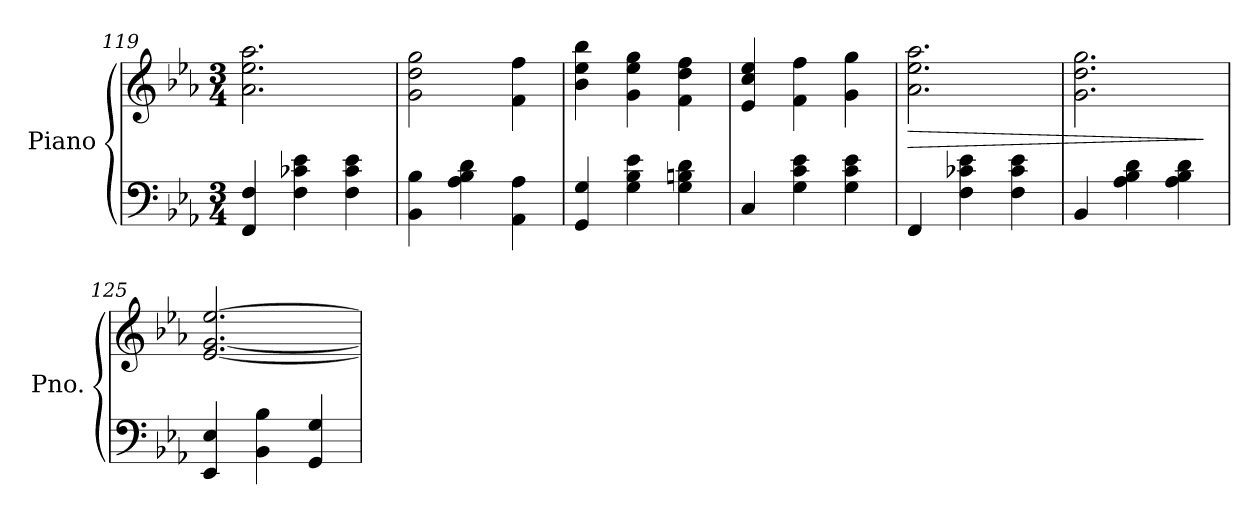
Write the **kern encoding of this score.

**kern	**kern	**dynam
*part1	*part1	*part1
*staff2	*staff1	*staff1/2
*I"Piano	*	*
*I'Pno.	*	*
*clefF4	*clefG2	*
*k[b-e-a-]	*k[b-e-a-]	*
*M3/4	*M3/4	*
=119	=119	=119
4FF/ 4F/	2.a-\ 2.ee-\ 2.aa-\	.
4F\ 4c-X\ 4e-\	.	.
4F\ 4c-\ 4e-\	.	.
=120	=120	=120
4BB-\ 4B-\	2g\ 2dd\ 2gg\	.
4A-\ 4B-\ 4d\	.	.
4AA-\ 4A-\	4f\ 4ff\	.
!!LO:PB:g=z
=121	=121	=121
4GG/ 4G/	4b-\ 4ee-\ 4bb-\	.
4G\ 4B-\ 4e-\	4g\ 4ee-\ 4gg\	.
4G\ 4Bn\ 4d\	4f\ 4dd\ 4ff\	.
=122	=122	=122
4C/	4e-/ 4cc/ 4ee-/	.
4G\ 4c\ 4e-\	4f\ 4ff\	.
4G\ 4c\ 4e-\	4g\ 4gg\	.
=123	=123	=123
!	!	!LO:HP:b
4FF/	2.a-\ 2.ee-\ 2.aa-\	>
4F\ 4c-X\ 4e-\	.	.
4F\ 4c-\ 4e-\	.	.
=124	=124	=124
4BB-/	2.g\ 2.dd\ 2.gg\	.
4A-\ 4B-\ 4d\	.	.
4A-\ 4B-\ 4d\	.	.
.	.	]
=125	=125	=125
4EE-/ 4E-/	[2.e-/ [2.g/ [2.ee-/	.
4BB-\ 4B-\	.	.
4GG/ 4G/	.	.
=	=	=
*-	*-	*-
